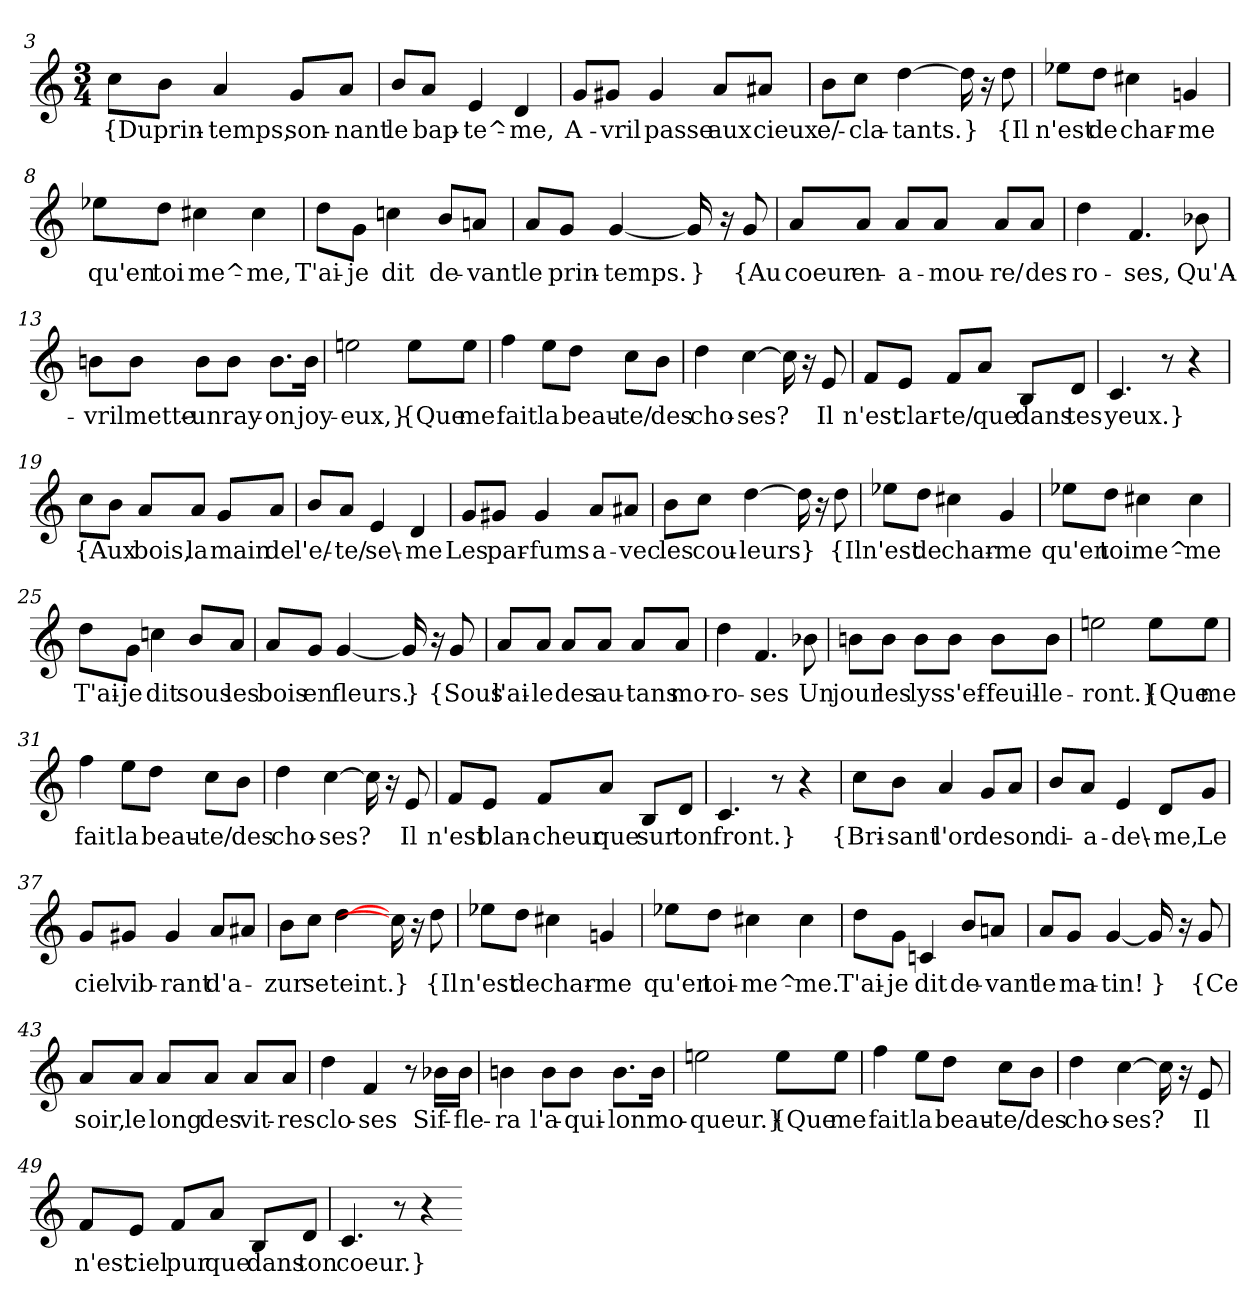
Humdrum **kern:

**kern	**text
*part1	*part1
*staff1	*staff1
*clefG2	*
*k[]	*
*M3/4	*
=3	=3
8cc\L	{Du
8b\J	prin-
4a	-temps,
8g/L	son-
8a/J	-nant
=4	=4
8b/L	le
8a/J	bap-
4e	-te^-
4d	-me,
=5	=5
8g/L	A-
8g#X/J	-vril
4g#	passe
8a/L	aux
8a#X/J	cieux
=6	=6
8b\L	e/-
8cc\J	-cla-
[4dd	-tants.
16dd]	}
16r	.
8dd	{Il
=7	=7
8ee-X\L	n'est
8dd\J	de
4cc#X	char-
4gn	-me
=8	=8
8ee-X\L	qu'en
8dd\J	toi
4cc#X	me^-
4cc#	-me,
=9	=9
8dd\L	T'ai-
8g\J	-je
4ccn	dit
8b/L	de-
8an/J	-vant
=10	=10
8a/L	le
8g/J	prin-
[4g	-temps.
16g]	}
16r	.
8g	{Au
=11	=11
8a/L	coeur
8a/J	en-
8a/L	-a-
8a/J	-mou-
8a/L	-re/
8a/J	des
=12	=12
4dd	ro-
4.f	-ses,
8b-X	Qu'A-
=13	=13
8bn\L	-vril
8b\J	mette-
8b\L	-un
8b\J	ray-
8.b\L	-on
16b\Jk	joy-
=14	=14
2een	-eux,}
8ee\L	{Que
8ee\J	me
=15	=15
4ff	fait
8ee\L	la
8dd\J	beau-
8cc\L	-te/
8b\J	des
=16	=16
4dd	cho-
[4cc	-ses?
16cc]	.
16r	.
8e	Il
=17	=17
8f/L	n'est
8e/J	clar-
8f/L	-te/
8a/J	que
8B/L	dans
8d/J	tes
=18	=18
4.c	yeux.}
8r	.
4r	.
=19	=19
8cc\L	{Aux
8b\J	.
8a/L	bois,
8a/J	la
8g/L	main
8a/J	de
=20	=20
8b/L	l'e/-
8a/J	-te/
4e	se\-
4d	-me
=21	=21
8g/L	Les
8g#X/J	par-
4g#	-fums
8a/L	a-
8a#X/J	-vec
=22	=22
8b\L	les
8cc\J	cou-
[4dd	-leurs
16dd]	}
16r	.
8dd	{Il
=23	=23
8ee-X\L	n'est
8dd\J	de
4cc#X	char-
4g	-me
=24	=24
8ee-X\L	qu'en
8dd\J	toi
4cc#X	me^-
4cc#	-me
=25	=25
8dd\L	T'ai-
8g\J	-je
4ccn	dit
8b/L	sous
8a/J	les
=26	=26
8a/L	bois
8g/J	en
[4g	fleurs.
16g]	}
16r	.
8g	{Sous
=27	=27
8a/L	l'ai-
8a/J	-le
8a/L	des
8a/J	au-
8a/L	-tans
8a/J	mo-
=28	=28
4dd	-ro-
4.f	-ses
8b-X	Un
=29	=29
8bn\L	jour
8b\J	les
8b\L	lys
8b\J	s'ef-
8b\L	-feuil-
8b\J	-le-
=30	=30
2een	-ront.}
8ee\L	{Que
8ee\J	me
=31	=31
4ff	fait
8ee\L	la
8dd\J	beau-
8cc\L	-te/
8b\J	des
=32	=32
4dd	cho-
[4cc	-ses?
16cc]	.
16r	.
8e	Il
=33	=33
8f/L	n'est
8e/J	blan-
8f/L	-cheur
8a/J	que
8B/L	sur
8d/J	ton
=34	=34
4.c	front.}
8r	.
4r	.
=35	=35
8cc\L	{Bri-
8b\J	-sant
4a	l'or
8g/L	de
8a/J	son
=36	=36
8b/L	di-
8a/J	-a-
4e	-de\-
8d/L	-me,
8g/J	Le
=37	=37
8g/L	ciel
8g#X/J	vib-
4g#	-rant
8a/L	d'a-
8a#X/J	.
=38	=38
8b\L	zur
8cc\J	se
[4dd	teint.
16cc]	}
16r	.
8dd	{Il
=39	=39
8ee-X\L	n'est
8dd\J	de
4cc#X	char-
4gn	-me
=40	=40
8ee-X\L	qu'en
8dd\J	toi-
4cc#X	-me^-
4cc#	-me.
=41	=41
8dd\L	T'ai-
8g\J	-je
4cn	dit
8b/L	de-
8an/J	-vant
=42	=42
8a/L	le
8g/J	ma-
[4g	-tin!
16g]	}
16r	.
8g	{Ce
=43	=43
8a/L	soir,
8a/J	le
8a/L	long
8a/J	des
8a/L	vit-
8a/J	-res
=44	=44
4dd	clo-
4f	-ses
8r	.
16b-X\LL	Sif-
16b-\JJ	-fle-
=45	=45
4bn	-ra
8b\L	l'a-
8b\J	-qui-
8.b\L	-lon
16b\Jk	mo-
=46	=46
2een	-queur.}
8ee\L	{Que
8ee\J	me
=47	=47
4ff	fait
8ee\L	la
8dd\J	beau-
8cc\L	-te/
8b\J	des
=48	=48
4dd	cho-
[4cc	-ses?
16cc]	.
16r	.
8e	Il
=49	=49
8f/L	n'est
8e/J	ciel
8f/L	pur
8a/J	que
8B/L	dans
8d/J	ton
=50	=50
4.c	coeur.}
8r	.
4r	.
=-	=-
*-	*-
